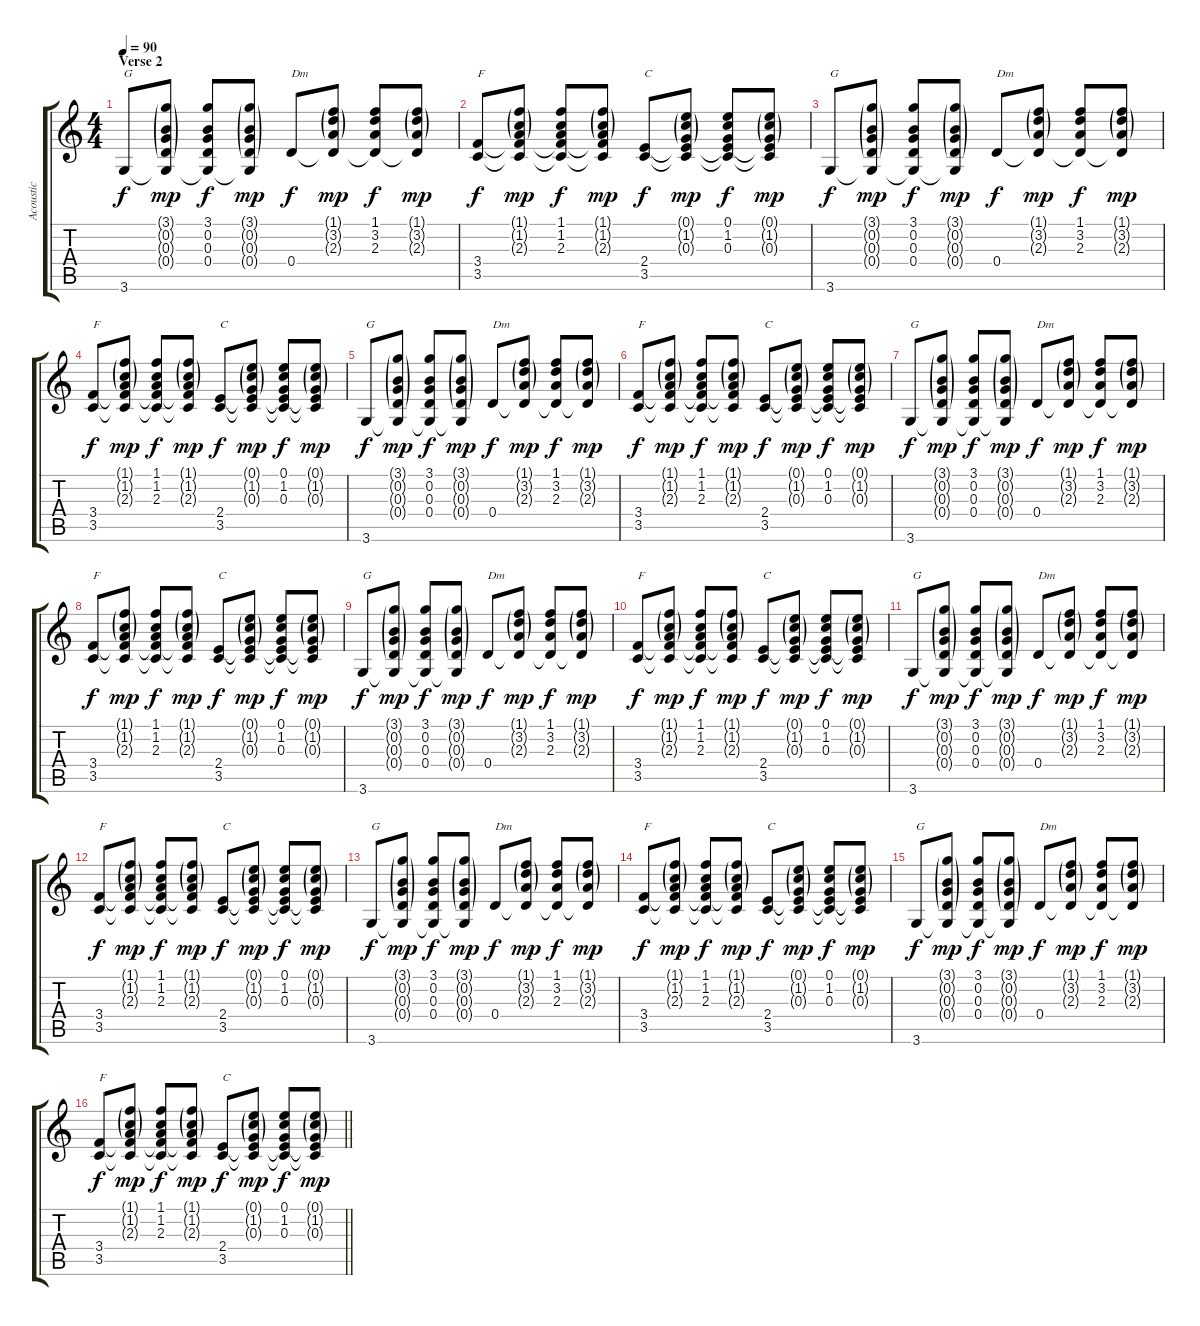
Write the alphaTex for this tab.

\track ("Acoustic" "Acoustic") {instrument acousticguitarsteel}
\staff {score tabs}
\tuning (E4 B3 G3 D3 A2 E2) {hide}
\ts (4 4)
\section ("" "Verse 2")
\tempo 90
\clef g2
\ks c
3.6.8{txt "G" dy f} (3.1{g} 0.2{g} 0.3{g} 0.4{g} 3.6{t}).8{dy mp} (3.1 0.2 0.3 0.4 3.6{t}).8{dy f} (3.1{g} 0.2{g} 0.3{g} 0.4{g} 3.6{t}).8{dy mp} 0.4.8{txt "Dm" dy f} (1.1{g} 3.2{g} 2.3{g} 0.4{t}).8{dy mp} (1.1 3.2 2.3 0.4{t}).8{dy f} (1.1{g} 3.2{g} 2.3{g} 0.4{t}).8{dy mp} |
(3.4 3.5).8{txt "F" dy f} (1.1{g} 1.2{g} 2.3{g} 3.4{t} 3.5{t}).8{dy mp} (1.1 1.2 2.3 3.4{t} 3.5{t}).8{dy f} (1.1{g} 1.2{g} 2.3{g} 3.4{t} 3.5{t}).8{dy mp} (2.4 3.5).8{txt "C" dy f} (0.1{g} 1.2{g} 0.3{g} 2.4{t} 3.5{t}).8{dy mp} (0.1 1.2 0.3 2.4{t} 3.5{t}).8{dy f} (0.1{g} 1.2{g} 0.3{g} 2.4{t} 3.5{t}).8{dy mp} |
3.6.8{txt "G" dy f} (3.1{g} 0.2{g} 0.3{g} 0.4{g} 3.6{t}).8{dy mp} (3.1 0.2 0.3 0.4 3.6{t}).8{dy f} (3.1{g} 0.2{g} 0.3{g} 0.4{g} 3.6{t}).8{dy mp} 0.4.8{txt "Dm" dy f} (1.1{g} 3.2{g} 2.3{g} 0.4{t}).8{dy mp} (1.1 3.2 2.3 0.4{t}).8{dy f} (1.1{g} 3.2{g} 2.3{g} 0.4{t}).8{dy mp} |
(3.4 3.5).8{txt "F" dy f} (1.1{g} 1.2{g} 2.3{g} 3.4{t} 3.5{t}).8{dy mp} (1.1 1.2 2.3 3.4{t} 3.5{t}).8{dy f} (1.1{g} 1.2{g} 2.3{g} 3.4{t} 3.5{t}).8{dy mp} (2.4 3.5).8{txt "C" dy f} (0.1{g} 1.2{g} 0.3{g} 2.4{t} 3.5{t}).8{dy mp} (0.1 1.2 0.3 2.4{t} 3.5{t}).8{dy f} (0.1{g} 1.2{g} 0.3{g} 2.4{t} 3.5{t}).8{dy mp} |
3.6.8{txt "G" dy f} (3.1{g} 0.2{g} 0.3{g} 0.4{g} 3.6{t}).8{dy mp} (3.1 0.2 0.3 0.4 3.6{t}).8{dy f} (3.1{g} 0.2{g} 0.3{g} 0.4{g} 3.6{t}).8{dy mp} 0.4.8{txt "Dm" dy f} (1.1{g} 3.2{g} 2.3{g} 0.4{t}).8{dy mp} (1.1 3.2 2.3 0.4{t}).8{dy f} (1.1{g} 3.2{g} 2.3{g} 0.4{t}).8{dy mp} |
(3.4 3.5).8{txt "F" dy f} (1.1{g} 1.2{g} 2.3{g} 3.4{t} 3.5{t}).8{dy mp} (1.1 1.2 2.3 3.4{t} 3.5{t}).8{dy f} (1.1{g} 1.2{g} 2.3{g} 3.4{t} 3.5{t}).8{dy mp} (2.4 3.5).8{txt "C" dy f} (0.1{g} 1.2{g} 0.3{g} 2.4{t} 3.5{t}).8{dy mp} (0.1 1.2 0.3 2.4{t} 3.5{t}).8{dy f} (0.1{g} 1.2{g} 0.3{g} 2.4{t} 3.5{t}).8{dy mp} |
3.6.8{txt "G" dy f} (3.1{g} 0.2{g} 0.3{g} 0.4{g} 3.6{t}).8{dy mp} (3.1 0.2 0.3 0.4 3.6{t}).8{dy f} (3.1{g} 0.2{g} 0.3{g} 0.4{g} 3.6{t}).8{dy mp} 0.4.8{txt "Dm" dy f} (1.1{g} 3.2{g} 2.3{g} 0.4{t}).8{dy mp} (1.1 3.2 2.3 0.4{t}).8{dy f} (1.1{g} 3.2{g} 2.3{g} 0.4{t}).8{dy mp} |
(3.4 3.5).8{txt "F" dy f} (1.1{g} 1.2{g} 2.3{g} 3.4{t} 3.5{t}).8{dy mp} (1.1 1.2 2.3 3.4{t} 3.5{t}).8{dy f} (1.1{g} 1.2{g} 2.3{g} 3.4{t} 3.5{t}).8{dy mp} (2.4 3.5).8{txt "C" dy f} (0.1{g} 1.2{g} 0.3{g} 2.4{t} 3.5{t}).8{dy mp} (0.1 1.2 0.3 2.4{t} 3.5{t}).8{dy f} (0.1{g} 1.2{g} 0.3{g} 2.4{t} 3.5{t}).8{dy mp} |
3.6.8{txt "G" dy f} (3.1{g} 0.2{g} 0.3{g} 0.4{g} 3.6{t}).8{dy mp} (3.1 0.2 0.3 0.4 3.6{t}).8{dy f} (3.1{g} 0.2{g} 0.3{g} 0.4{g} 3.6{t}).8{dy mp} 0.4.8{txt "Dm" dy f} (1.1{g} 3.2{g} 2.3{g} 0.4{t}).8{dy mp} (1.1 3.2 2.3 0.4{t}).8{dy f} (1.1{g} 3.2{g} 2.3{g} 0.4{t}).8{dy mp} |
(3.4 3.5).8{txt "F" dy f} (1.1{g} 1.2{g} 2.3{g} 3.4{t} 3.5{t}).8{dy mp} (1.1 1.2 2.3 3.4{t} 3.5{t}).8{dy f} (1.1{g} 1.2{g} 2.3{g} 3.4{t} 3.5{t}).8{dy mp} (2.4 3.5).8{txt "C" dy f} (0.1{g} 1.2{g} 0.3{g} 2.4{t} 3.5{t}).8{dy mp} (0.1 1.2 0.3 2.4{t} 3.5{t}).8{dy f} (0.1{g} 1.2{g} 0.3{g} 2.4{t} 3.5{t}).8{dy mp} |
3.6.8{txt "G" dy f} (3.1{g} 0.2{g} 0.3{g} 0.4{g} 3.6{t}).8{dy mp} (3.1 0.2 0.3 0.4 3.6{t}).8{dy f} (3.1{g} 0.2{g} 0.3{g} 0.4{g} 3.6{t}).8{dy mp} 0.4.8{txt "Dm" dy f} (1.1{g} 3.2{g} 2.3{g} 0.4{t}).8{dy mp} (1.1 3.2 2.3 0.4{t}).8{dy f} (1.1{g} 3.2{g} 2.3{g} 0.4{t}).8{dy mp} |
(3.4 3.5).8{txt "F" dy f} (1.1{g} 1.2{g} 2.3{g} 3.4{t} 3.5{t}).8{dy mp} (1.1 1.2 2.3 3.4{t} 3.5{t}).8{dy f} (1.1{g} 1.2{g} 2.3{g} 3.4{t} 3.5{t}).8{dy mp} (2.4 3.5).8{txt "C" dy f} (0.1{g} 1.2{g} 0.3{g} 2.4{t} 3.5{t}).8{dy mp} (0.1 1.2 0.3 2.4{t} 3.5{t}).8{dy f} (0.1{g} 1.2{g} 0.3{g} 2.4{t} 3.5{t}).8{dy mp} |
3.6.8{txt "G" dy f} (3.1{g} 0.2{g} 0.3{g} 0.4{g} 3.6{t}).8{dy mp} (3.1 0.2 0.3 0.4 3.6{t}).8{dy f} (3.1{g} 0.2{g} 0.3{g} 0.4{g} 3.6{t}).8{dy mp} 0.4.8{txt "Dm" dy f} (1.1{g} 3.2{g} 2.3{g} 0.4{t}).8{dy mp} (1.1 3.2 2.3 0.4{t}).8{dy f} (1.1{g} 3.2{g} 2.3{g} 0.4{t}).8{dy mp} |
(3.4 3.5).8{txt "F" dy f} (1.1{g} 1.2{g} 2.3{g} 3.4{t} 3.5{t}).8{dy mp} (1.1 1.2 2.3 3.4{t} 3.5{t}).8{dy f} (1.1{g} 1.2{g} 2.3{g} 3.4{t} 3.5{t}).8{dy mp} (2.4 3.5).8{txt "C" dy f} (0.1{g} 1.2{g} 0.3{g} 2.4{t} 3.5{t}).8{dy mp} (0.1 1.2 0.3 2.4{t} 3.5{t}).8{dy f} (0.1{g} 1.2{g} 0.3{g} 2.4{t} 3.5{t}).8{dy mp} |
3.6.8{txt "G" dy f} (3.1{g} 0.2{g} 0.3{g} 0.4{g} 3.6{t}).8{dy mp} (3.1 0.2 0.3 0.4 3.6{t}).8{dy f} (3.1{g} 0.2{g} 0.3{g} 0.4{g} 3.6{t}).8{dy mp} 0.4.8{txt "Dm" dy f} (1.1{g} 3.2{g} 2.3{g} 0.4{t}).8{dy mp} (1.1 3.2 2.3 0.4{t}).8{dy f} (1.1{g} 3.2{g} 2.3{g} 0.4{t}).8{dy mp} |
\barLineRight lightlight
(3.4 3.5).8{txt "F" dy f} (1.1{g} 1.2{g} 2.3{g} 3.4{t} 3.5{t}).8{dy mp} (1.1 1.2 2.3 3.4{t} 3.5{t}).8{dy f} (1.1{g} 1.2{g} 2.3{g} 3.4{t} 3.5{t}).8{dy mp} (2.4 3.5).8{txt "C" dy f} (0.1{g} 1.2{g} 0.3{g} 2.4{t} 3.5{t}).8{dy mp} (0.1 1.2 0.3 2.4{t} 3.5{t}).8{dy f} (0.1{g} 1.2{g} 0.3{g} 2.4{t} 3.5{t}).8{dy mp}
